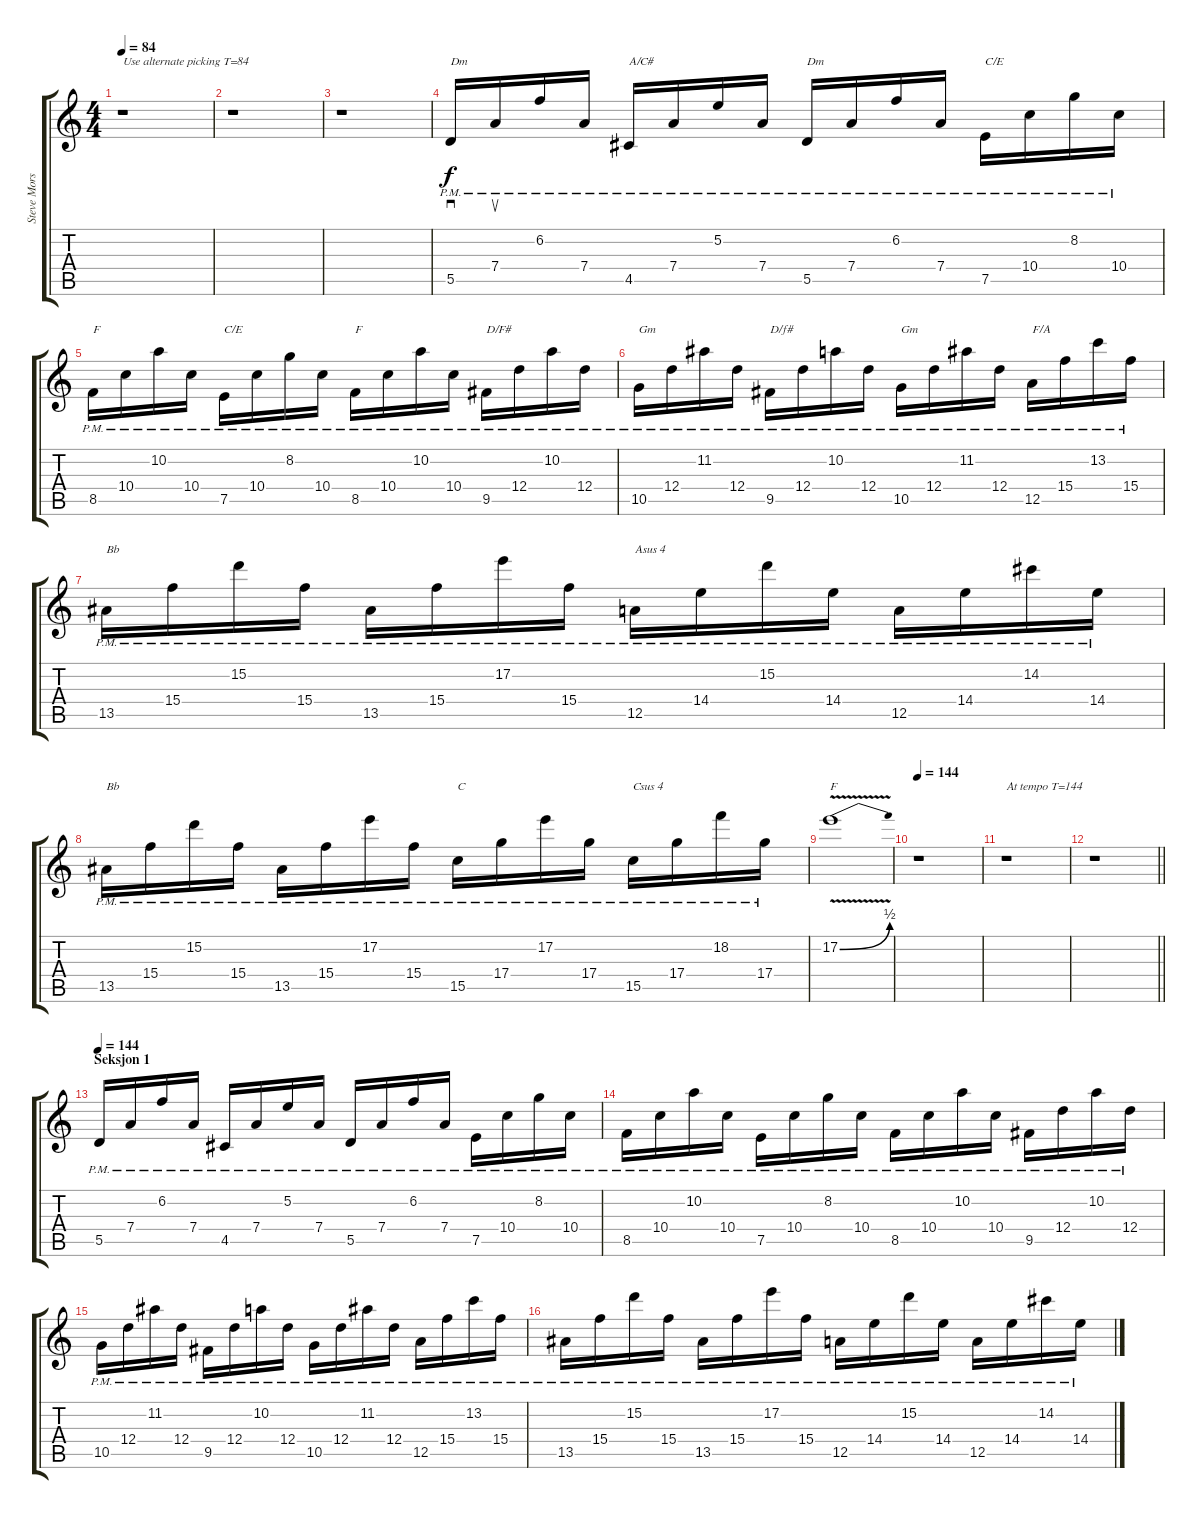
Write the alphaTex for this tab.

\track ("Steve Morse" "Steve Mors") {instrument overdrivenguitar}
\staff {score tabs}
\tuning (E4 B3 G3 D3 A2 E2) {hide}
\ts (4 4)
\tempo 84
\clef g2
\ks c
r.1{txt "Use alternate picking T=84" dy f instrument overdrivenguitar} |
r.1 |
r.1 |
5.5{pm}.16{sd txt "Dm"} 7.4{pm}.16{su} 6.2{pm}.16 7.4{pm}.16 4.5{pm}.16{txt "A/C#"} 7.4{pm}.16 5.2{pm}.16 7.4{pm}.16 5.5{pm}.16{txt "Dm"} 7.4{pm}.16 6.2{pm}.16 7.4{pm}.16 7.5{pm}.16{txt "C/E"} 10.4{pm}.16 8.2{pm}.16 10.4{pm}.16 |
8.5{pm}.16{txt "F"} 10.4{pm}.16 10.2{pm}.16 10.4{pm}.16 7.5{pm}.16{txt "C/E"} 10.4{pm}.16 8.2{pm}.16 10.4{pm}.16 8.5{pm}.16{txt "F"} 10.4{pm}.16 10.2{pm}.16 10.4{pm}.16 9.5{pm}.16{txt "D/F#"} 12.4{pm}.16 10.2{pm}.16 12.4{pm}.16 |
10.5{pm}.16{txt "Gm"} 12.4{pm}.16 11.2{pm}.16 12.4{pm}.16 9.5{pm}.16{txt "D/f#"} 12.4{pm}.16 10.2{pm}.16 12.4{pm}.16 10.5{pm}.16{txt "Gm"} 12.4{pm}.16 11.2{pm}.16 12.4{pm}.16 12.5{pm}.16{txt "F/A"} 15.4{pm}.16 13.2{pm}.16 15.4{pm}.16 |
13.5{pm}.16{txt "Bb"} 15.4{pm}.16 15.2{pm}.16 15.4{pm}.16 13.5{pm}.16 15.4{pm}.16 17.2{pm}.16 15.4{pm}.16 12.5{pm}.16{txt "Asus 4"} 14.4{pm}.16 15.2{pm}.16 14.4{pm}.16 12.5{pm}.16 14.4{pm}.16 14.2{pm}.16 14.4{pm}.16 |
13.5{pm}.16{txt "Bb"} 15.4{pm}.16 15.2{pm}.16 15.4{pm}.16 13.5{pm}.16 15.4{pm}.16 17.2{pm}.16 15.4{pm}.16 15.5{pm}.16{txt "C"} 17.4{pm}.16 17.2{pm}.16 17.4{pm}.16 15.5{pm}.16{txt "Csus 4"} 17.4{pm}.16 18.2{pm}.16 17.4{pm}.16 |
17.2{be (bend 0 0 60 2) v}.1{txt "F"} |
\tempo 144
r.1 |
r.1{txt "At tempo T=144"} |
\barLineRight lightlight
r.1 |
\section ("" "Seksjon 1")
\tempo 144
5.5{pm}.16 7.4{pm}.16 6.2{pm}.16 7.4{pm}.16 4.5{pm}.16 7.4{pm}.16 5.2{pm}.16 7.4{pm}.16 5.5{pm}.16 7.4{pm}.16 6.2{pm}.16 7.4{pm}.16 7.5{pm}.16 10.4{pm}.16 8.2{pm}.16 10.4{pm}.16 |
8.5{pm}.16 10.4{pm}.16 10.2{pm}.16 10.4{pm}.16 7.5{pm}.16 10.4{pm}.16 8.2{pm}.16 10.4{pm}.16 8.5{pm}.16 10.4{pm}.16 10.2{pm}.16 10.4{pm}.16 9.5{pm}.16 12.4{pm}.16 10.2{pm}.16 12.4{pm}.16 |
10.5{pm}.16 12.4{pm}.16 11.2{pm}.16 12.4{pm}.16 9.5{pm}.16 12.4{pm}.16 10.2{pm}.16 12.4{pm}.16 10.5{pm}.16 12.4{pm}.16 11.2{pm}.16 12.4{pm}.16 12.5{pm}.16 15.4{pm}.16 13.2{pm}.16 15.4{pm}.16 |
13.5{pm}.16 15.4{pm}.16 15.2{pm}.16 15.4{pm}.16 13.5{pm}.16 15.4{pm}.16 17.2{pm}.16 15.4{pm}.16 12.5{pm}.16 14.4{pm}.16 15.2{pm}.16 14.4{pm}.16 12.5{pm}.16 14.4{pm}.16 14.2{pm}.16 14.4{pm}.16
